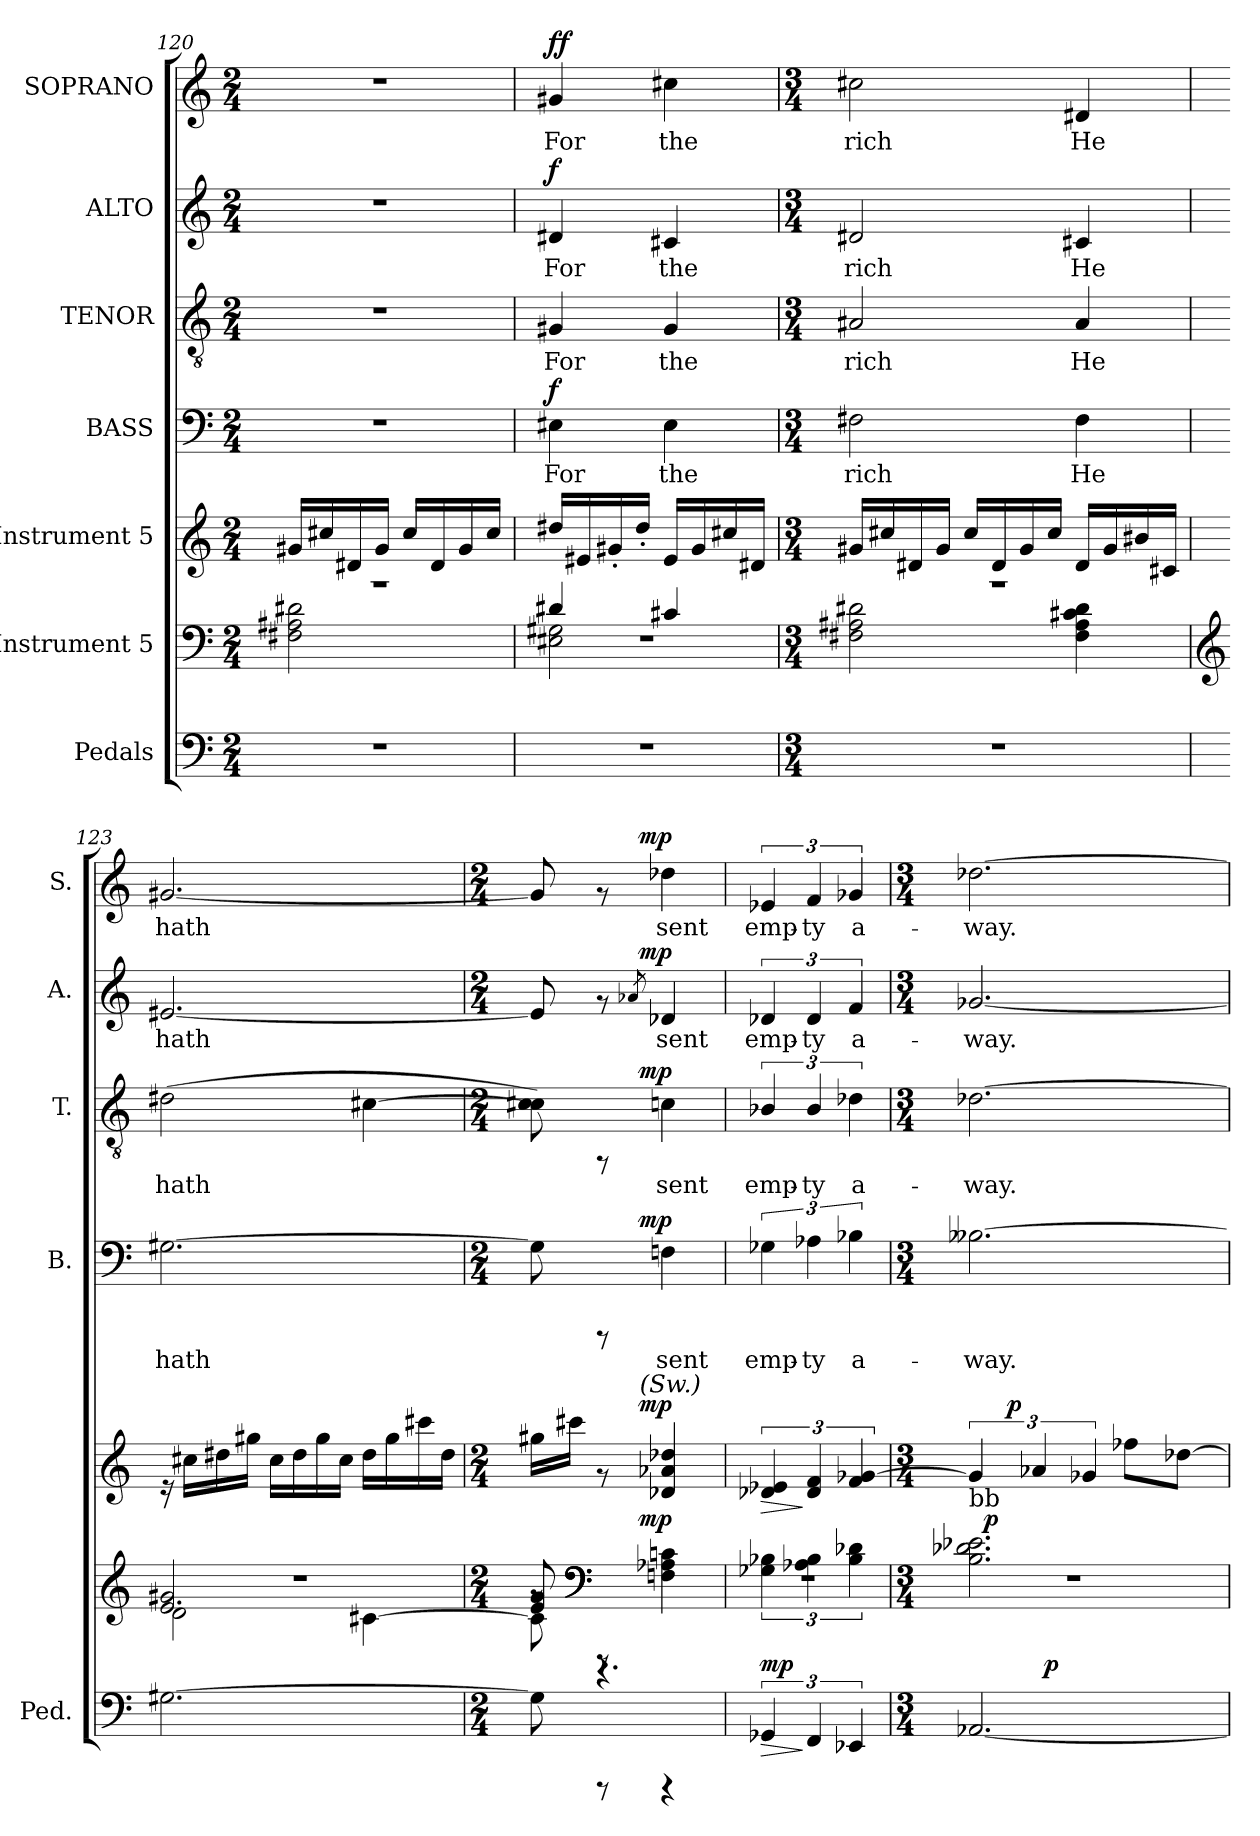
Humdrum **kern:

**kern	**dynam	**kern	**dynam	**kern	**dynam	**kern	**text	**dynam	**kern	**text	**dynam	**kern	**text	**dynam	**kern	**text	**dynam
*part7	*part7	*part6	*part6	*part5	*part5	*part4	*part4	*part4	*part3	*part3	*part3	*part2	*part2	*part2	*part1	*part1	*part1
*staff7	*staff7	*staff6	*staff6	*staff5	*staff5	*staff4	*staff4	*staff4	*staff3	*staff3	*staff3	*staff2	*staff2	*staff2	*staff1	*staff1	*staff1
*I"Pedals	*	*I"Instrument 5	*	*I"Instrument 5	*	*I"BASS	*	*	*I"TENOR	*	*	*I"ALTO	*	*	*I"SOPRANO	*	*
*I'Ped.	*	*	*	*	*	*I'B.	*	*	*I'T.	*	*	*I'A.	*	*	*I'S.	*	*
*clefF4	*	*clefF4	*	*clefG2	*	*clefF4	*	*	*clefGv2	*	*	*clefG2	*	*	*clefG2	*	*
*k[]	*	*k[]	*	*k[]	*	*k[]	*	*	*k[]	*	*	*k[]	*	*	*k[]	*	*
*C:	*	*C:	*	*C:	*	*C:	*	*	*C:	*	*	*C:	*	*	*C:	*	*
*M2/4	*	*M2/4	*	*M2/4	*	*M2/4	*	*	*M2/4	*	*	*M2/4	*	*	*M2/4	*	*
=120	=120	=120	=120	=120	=120	=120	=120	=120	=120	=120	=120	=120	=120	=120	=120	=120	=120
*	*	*^	*	*	*	*	*	*	*	*	*	*	*	*	*	*	*
2r	.	2r	2d#X\ 2A#X\ 2F#X\	.	16g#X/L	.	2r	.	.	2r	.	.	2r	.	.	2r	.	.
.	.	.	.	.	16cc#X/	.	.	.	.	.	.	.	.	.	.	.	.	.
.	.	.	.	.	16d#X/	.	.	.	.	.	.	.	.	.	.	.	.	.
.	.	.	.	.	16g#/J	.	.	.	.	.	.	.	.	.	.	.	.	.
.	.	.	.	.	16cc#/L	.	.	.	.	.	.	.	.	.	.	.	.	.
.	.	.	.	.	16d#/	.	.	.	.	.	.	.	.	.	.	.	.	.
.	.	.	.	.	16g#/	.	.	.	.	.	.	.	.	.	.	.	.	.
.	.	.	.	.	16cc#/J	.	.	.	.	.	.	.	.	.	.	.	.	.
=121	=121	=121	=121	=121	=121	=121	=121	=121	=121	=121	=121	=121	=121	=121	=121	=121	=121	=121
*	*	*	*^	*	*	*	*	*	*	*	*	*	*	*	*	*	*	*
!	!	!	!	!	!	!	!	!	!LO:LY:b:cj	!LO:DY:a	!	!LO:LY:b:cj	!	!	!LO:LY:b:cj	!LO:DY:b	!	!LO:LY:b:cj	!LO:DY:a
!	!	!	!	!	!	!	!	!	!	!	!	!	!	!	!	!	!	!	!LO:DY:n=1:b
2r	.	2r	4d#X/	2G#X\ 2E#X\	.	16dd#X/L	.	4E#X\	For	f	4G#X/	For	.	4d#X/	For	f	4g#X/	For	f f
.	.	.	.	.	.	16e#X/	.	.	.	.	.	.	.	.	.	.	.	.	.
.	.	.	.	.	.	16g#X'</	.	.	.	.	.	.	.	.	.	.	.	.	.
.	.	.	.	.	.	16dd#'</J	.	.	.	.	.	.	.	.	.	.	.	.	.
!	!	!	!	!	!	!	!	!	!LO:LY:b:cj	!	!	!LO:LY:b:cj	!	!	!LO:LY:b:cj	!	!	!LO:LY:b:cj	!
.	.	.	4c#X/	.	.	16e#/L	.	4E#\	the	.	4G#/	the	.	4c#X/	the	.	4cc#X\	the	.
.	.	.	.	.	.	16g#/	.	.	.	.	.	.	.	.	.	.	.	.	.
.	.	.	.	.	.	16cc#X/	.	.	.	.	.	.	.	.	.	.	.	.	.
.	.	.	.	.	.	16d#X/J	.	.	.	.	.	.	.	.	.	.	.	.	.
*	*	*v	*v	*v	*	*	*	*	*	*	*	*	*	*	*	*	*	*	*
=122	=122	=122	=122	=122	=122	=122	=122	=122	=122	=122	=122	=122	=122	=122	=122	=122	=122
*M3/4	*	*M3/4	*	*M3/4	*	*M3/4	*	*	*M3/4	*	*	*M3/4	*	*	*M3/4	*	*
*	*	*^	*	*	*	*	*	*	*	*	*	*	*	*	*	*	*
!	!	!	!	!	!	!	!	!LO:LY:b:cj	!	!	!LO:LY:b:cj	!	!	!LO:LY:b:cj	!	!	!LO:LY:b:cj	!
2.r	.	2.r	2d#X\ 2F#X\ 2A#X\	.	16g#X/L	.	2F#X\	rich	.	2A#X/	rich	.	2d#X/	rich	.	2cc#X\	rich	.
.	.	.	.	.	16cc#X/	.	.	.	.	.	.	.	.	.	.	.	.	.
.	.	.	.	.	16d#X/	.	.	.	.	.	.	.	.	.	.	.	.	.
.	.	.	.	.	16g#/J	.	.	.	.	.	.	.	.	.	.	.	.	.
.	.	.	.	.	16cc#/L	.	.	.	.	.	.	.	.	.	.	.	.	.
.	.	.	.	.	16d#/	.	.	.	.	.	.	.	.	.	.	.	.	.
.	.	.	.	.	16g#/	.	.	.	.	.	.	.	.	.	.	.	.	.
.	.	.	.	.	16cc#/J	.	.	.	.	.	.	.	.	.	.	.	.	.
!	!	!	!	!	!	!	!	!LO:LY:b:cj	!	!	!LO:LY:b:cj	!	!	!LO:LY:b:cj	!	!	!LO:LY:b:cj	!
.	.	.	4d#\ 4c#X\ 4A#\ 4F#\	.	16d#/L	.	4F#\	He	.	4A#/	He	.	4c#X/	He	.	4d#X/	He	.
.	.	.	.	.	16g#/	.	.	.	.	.	.	.	.	.	.	.	.	.
.	.	.	.	.	16b#X/	.	.	.	.	.	.	.	.	.	.	.	.	.
.	.	.	.	.	16c#X/J	.	.	.	.	.	.	.	.	.	.	.	.	.
*	*	*v	*v	*	*	*	*	*	*	*	*	*	*	*	*	*	*	*
!!LO:PB:g=z
=123	=123	=123	=123	=123	=123	=123	=123	=123	=123	=123	=123	=123	=123	=123	=123	=123	=123
*	*	*clefG2	*	*	*	*	*	*	*	*	*	*	*	*	*	*	*
*	*	*^	*	*	*	*	*	*	*	*	*	*	*	*	*	*	*
*	*	*	*^	*	*	*	*	*	*	*	*	*	*	*	*	*	*	*
!	!	!	!	!	!	!	!	!	!LO:LY:b:cj	!	!	!LO:LY:b:cj	!	!	!LO:LY:b:cj	!	!	!LO:LY:b:cj	!
[>2.G#X\	.	2.r	2g#X/ 2e/	2d'>\	.	16re	.	[>2.G#X\	hath	.	(>2d#X\	hath	.	[<2.e#X/	hath	.	[<2.g#X/	hath	.
.	.	.	.	.	.	16cc#X\L	.	.	.	.	.	.	.	.	.	.	.	.	.
.	.	.	.	.	.	16dd#X\	.	.	.	.	.	.	.	.	.	.	.	.	.
.	.	.	.	.	.	16gg#X\J	.	.	.	.	.	.	.	.	.	.	.	.	.
.	.	.	.	.	.	16cc#\L	.	.	.	.	.	.	.	.	.	.	.	.	.
.	.	.	.	.	.	16dd#\	.	.	.	.	.	.	.	.	.	.	.	.	.
.	.	.	.	.	.	16gg#\	.	.	.	.	.	.	.	.	.	.	.	.	.
.	.	.	.	.	.	16cc#\J	.	.	.	.	.	.	.	.	.	.	.	.	.
!	!	!	!	!	!	!	!	!	!	!	!	!LO:LY:b:cj	!	!	!	!	!	!	!
.	.	.	4ryy	[<4c#X\	.	16dd#\L	.	.	.	.	[>4c#X\	.	.	.	.	.	.	.	.
.	.	.	.	.	.	16gg#\	.	.	.	.	.	.	.	.	.	.	.	.	.
.	.	.	.	.	.	16ccc#X\	.	.	.	.	.	.	.	.	.	.	.	.	.
.	.	.	.	.	.	16dd#\J	.	.	.	.	.	.	.	.	.	.	.	.	.
*	*	*v	*v	*v	*	*	*	*	*	*	*	*	*	*	*	*	*	*	*
=124	=124	=124	=124	=124	=124	=124	=124	=124	=124	=124	=124	=124	=124	=124	=124	=124	=124
*M2/4	*	*M2/4	*	*M2/4	*	*M2/4	*	*	*M2/4	*	*	*M2/4	*	*	*M2/4	*	*
*	*	*^	*	*	*	*	*	*	*	*	*	*	*	*	*	*	*
*	*	*	*^	*	*	*	*	*	*	*	*	*	*	*	*	*	*	*
!	!	!	!	!	!	!	!	!	!LO:LY:b:cj	!	!	!LO:LY:b:cj	!	!	!LO:LY:b:cj	!	!	!LO:LY:b:cj	!
*	*	*	*	*^	*	*^	*	*^	*	*	*^	*	*	*^	*	*	*^	*	*
8G#\]	.	8rf	8g/ 8e/	8c#\]	8..ryy	.	16gg#X\L	8..ryy	.	8G#\]	8..ryy	.	.	8c#\ 8c#\])	8..ryy	.	.	8e#/]	8..ryy	.	.	8g#/]	8..ryy	.	.
.	.	.	.	.	.	.	16ccc#X\J	.	.	.	.	.	.	.	.	.	.	.	.	.	.	.	.	.	.
*	*	*clefF4	*	*	*	*	*	*	*	*	*	*	*	*	*	*	*	*	*	*	*	*	*	*	*
8rCCC	.	4.rCCC	4.ryy	8rCCC	.	.	8rf	.	.	8rCCC	.	.	.	8rFF	.	.	.	8rf	.	.	.	8rf	.	.	.
!	!	!	!	!	!	!	!	!LO:TX:a:i:t=(Sw.)	!	!	!	!	!	!	!	!	!	!	!	!	!	!	!	!	!
!	!	!	!	!	!	!LO:DY:a	!	!	!LO:DY:a	!	!	!	!LO:DY:a	!	!	!	!LO:DY:a	!	!	!	!LO:DY:a	!	!	!	!LO:DY:a
.	.	.	.	.	4ryy	mp	.	4ryy	mp	.	4ryy	.	mp	.	4ryy	.	mp	.	4ryy	.	mp	.	4ryy	.	mp
.	.	.	.	.	.	.	.	.	.	.	.	.	.	.	.	.	.	8qa-X/	.	.	.	.	.	.	.
!	!	!	!	!	!	!	!	!	!	!	!	!LO:LY:b:cj	!	!	!	!LO:LY:b:cj	!	!	!	!LO:LY:b:cj	!	!	!	!LO:LY:b:cj	!
4rCCC	.	.	.	4c\ 4Fn\ 4A-X\	.	.	4dd-X/ 4a-X/ 4d-X/	.	.	4Fn\	.	sent	.	4cn\	.	sent	.	4d-X/	.	sent	.	4dd-X\	.	sent	.
.	.	.	.	.	32ryy	.	.	32ryy	.	.	32ryy	.	.	.	32ryy	.	.	.	32ryy	.	.	.	32ryy	.	.
=125	=125	=125	=125	=125	=125	=125	=125	=125	=125	=125	=125	=125	=125	=125	=125	=125	=125	=125	=125	=125	=125	=125	=125	=125	=125
!	!LO:HP:b	!	!	!	!	!	!	!	!LO:HP:b	!	!	!LO:LY:b:cj	!	!	!	!LO:LY:b:cj	!	!	!	!LO:LY:b:cj	!	!	!	!LO:LY:b:cj	!
!	!LO:DY:n=1:a	!	!	!	!	!	!	!	!	!	!	!	!	!	!	!	!	!	!	!	!	!	!	!	!
*	*	*	*v	*v	*v	*	*	*	*	*v	*v	*	*	*v	*v	*	*	*v	*v	*	*	*v	*v	*	*
*	*	*	*	*	*v	*v	*	*	*	*	*	*	*	*	*	*	*	*	*
6GG-X/	> mp	2r	6B-X\ 6G-X\	.	6d-X/ 6e-X/	>	6G-X\	emp-	.	6B-X/	emp-	.	6d-X/	emp-	.	6e-X/	emp-	.
!	!	!	!	!	!	!	!	!LO:LY:b:cj	!	!	!LO:LY:b:cj	!	!	!LO:LY:b:cj	!	!	!LO:LY:b:cj	!
6FF/	]	.	6A-X\ 6B-\	.	6d-/ 6f/	]	6A-X\	-ty	.	6B-/	-ty	.	6d-/	-ty	.	6f/	-ty	.
!	!	!	!	!	!	!	!	!LO:LY:b:cj	!	!	!LO:LY:b:cj	!	!	!LO:LY:b:cj	!	!	!LO:LY:b:cj	!
6EE-X/	.	.	6B-\ 6d-X\	.	6f/ [>6g-X/	.	6B-X\	a-	.	6d-X\	a-	.	6f/	a-	.	6g-X/	a-	.
*	*	*v	*v	*	*	*	*	*	*	*	*	*	*	*	*	*	*	*
=126	=126	=126	=126	=126	=126	=126	=126	=126	=126	=126	=126	=126	=126	=126	=126	=126	=126
*M3/4	*	*M3/4	*	*M3/4	*	*M3/4	*	*	*M3/4	*	*	*M3/4	*	*	*M3/4	*	*
*	*	*^	*	*	*	*	*	*	*	*	*	*	*	*	*	*	*
!	!	!LO:TX:a:t=bb	!	!	!	!	!	!	!	!	!	!	!	!	!	!	!	!
!	!	!	!	!	!	!	!	!LO:LY:b:cj	!	!	!LO:LY:b:cj	!	!	!LO:LY:b:cj	!	!	!LO:LY:b:cj	!
*^	*	*	*^	*	*^	*	*	*	*	*	*	*	*	*	*	*	*	*
[<2.AA-X/	8.ryy	.	2.r	2.e-X\ 2.d-X\ 2.B\	32ryy	.	6g-/]	16.ryy	.	[>2.B--X\	-way.	.	[>2.d-X\	-way.	.	[<2.g-X/	-way.	.	[>2.dd-X\	-way.	.
!	!	!	!	!	!	!LO:DY:a	!	!	!	!	!	!	!	!	!	!	!	!	!	!	!
.	.	.	.	.	2ryy	p	.	.	.	.	.	.	.	.	.	.	.	.	.	.	.
!	!	!	!	!	!	!	!	!	!LO:DY:a	!	!	!	!	!	!	!	!	!	!	!	!
.	.	.	.	.	.	.	.	2ryy	p	.	.	.	.	.	.	.	.	.	.	.	.
.	.	.	.	.	.	.	6a-X/	.	.	.	.	.	.	.	.	.	.	.	.	.	.
!	!	!LO:DY:a	!	!	!	!	!	!	!	!	!	!	!	!	!	!	!	!	!	!	!
.	2ryy	p	.	.	.	.	.	.	.	.	.	.	.	.	.	.	.	.	.	.	.
.	.	.	.	.	.	.	6g-X/	.	.	.	.	.	.	.	.	.	.	.	.	.	.
.	.	.	.	.	.	.	8ff-X\L	.	.	.	.	.	.	.	.	.	.	.	.	.	.
.	.	.	.	.	8..ryy	.	.	.	.	.	.	.	.	.	.	.	.	.	.	.	.
.	.	.	.	.	.	.	.	8ryy	.	.	.	.	.	.	.	.	.	.	.	.	.
.	.	.	.	.	.	.	[>8dd-X\J	.	.	.	.	.	.	.	.	.	.	.	.	.	.
.	16ryy	.	.	.	.	.	.	.	.	.	.	.	.	.	.	.	.	.	.	.	.
.	.	.	.	.	.	.	.	32ryy	.	.	.	.	.	.	.	.	.	.	.	.	.
*v	*v	*	*	*	*	*	*v	*v	*	*	*	*	*	*	*	*	*	*	*	*	*
*	*	*v	*v	*v	*	*	*	*	*	*	*	*	*	*	*	*	*	*	*
=	=	=	=	=	=	=	=	=	=	=	=	=	=	=	=	=	=
*-	*-	*-	*-	*-	*-	*-	*-	*-	*-	*-	*-	*-	*-	*-	*-	*-	*-
